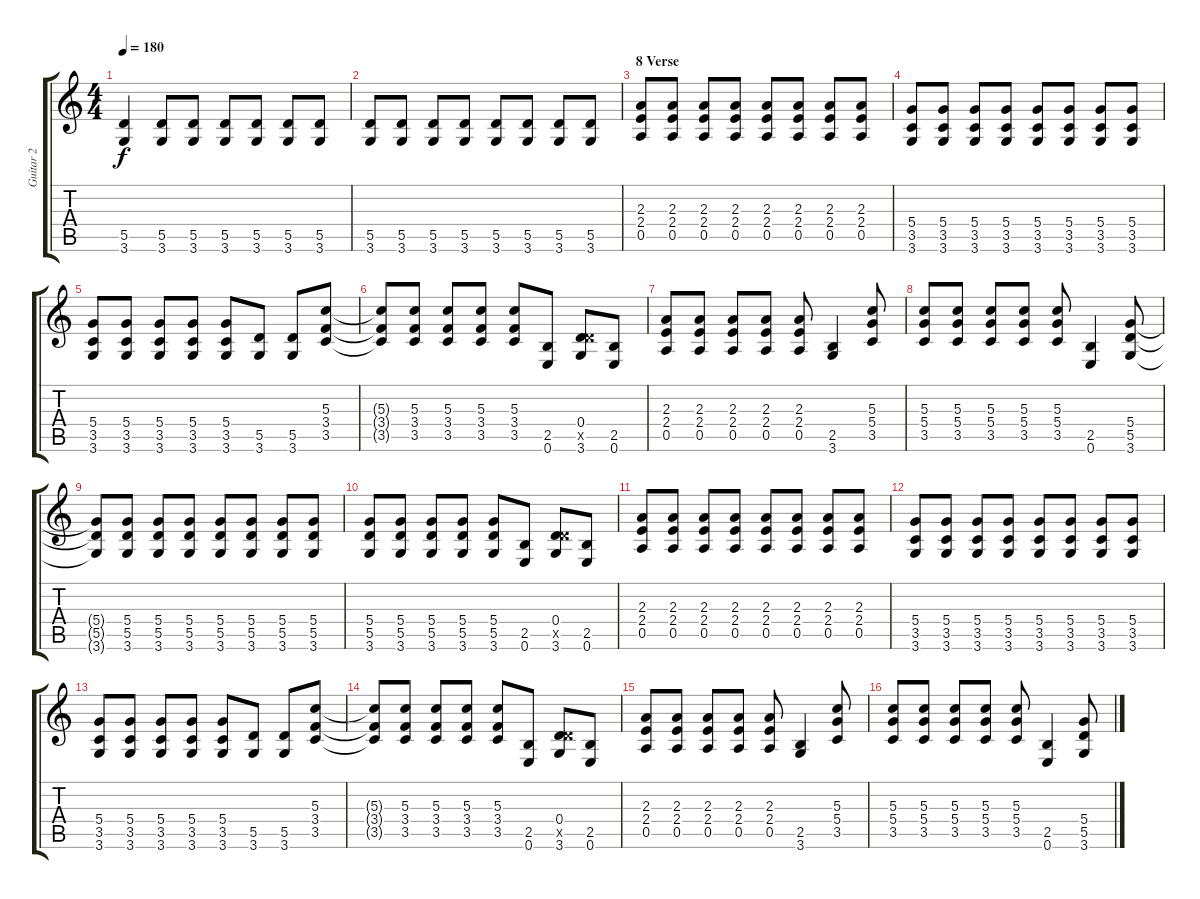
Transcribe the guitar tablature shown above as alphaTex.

\track ("Guitar 2" "Guitar 2") {instrument electricguitarclean}
\staff {score tabs}
\tuning (E4 B3 G3 D3 A2 E2) {hide}
\ts (4 4)
\tempo 180
\clef g2
\ks c
(5.5 3.6).4{dy f instrument distortionguitar} (5.5 3.6).8 (5.5 3.6).8 (5.5 3.6).8 (5.5 3.6).8 (5.5 3.6).8 (5.5 3.6).8 |
(5.5 3.6).8 (5.5 3.6).8 (5.5 3.6).8 (5.5 3.6).8 (5.5 3.6).8 (5.5 3.6).8 (5.5 3.6).8 (5.5 3.6).8 |
\section ("" "8 Verse")
(2.3 2.4 0.5).8 (2.3 2.4 0.5).8 (2.3 2.4 0.5).8 (2.3 2.4 0.5).8 (2.3 2.4 0.5).8 (2.3 2.4 0.5).8 (2.3 2.4 0.5).8 (2.3 2.4 0.5).8 |
(5.4 3.5 3.6).8 (5.4 3.5 3.6).8 (5.4 3.5 3.6).8 (5.4 3.5 3.6).8 (5.4 3.5 3.6).8 (5.4 3.5 3.6).8 (5.4 3.5 3.6).8 (5.4 3.5 3.6).8 |
(5.4 3.5 3.6).8 (5.4 3.5 3.6).8 (5.4 3.5 3.6).8 (5.4 3.5 3.6).8 (5.4 3.5 3.6).8 (5.5 3.6).8 (5.5 3.6).8 (5.3 3.4 3.5).8 |
(5.3{t} 3.4{t} 3.5{t}).8 (5.3 3.4 3.5).8 (5.3 3.4 3.5).8 (5.3 3.4 3.5).8 (5.3 3.4 3.5).8 (2.5 0.6).8 (0.4 5.5{x} 3.6).8 (2.5 0.6).8 |
(2.3 2.4 0.5).8 (2.3 2.4 0.5).8 (2.3 2.4 0.5).8 (2.3 2.4 0.5).8 (2.3 2.4 0.5).8 (2.5 3.6).4 (5.3 5.4 3.5).8 |
(5.3 5.4 3.5).8 (5.3 5.4 3.5).8 (5.3 5.4 3.5).8 (5.3 5.4 3.5).8 (5.3 5.4 3.5).8 (2.5 0.6).4 (5.4 5.5 3.6).8 |
(5.4{t} 5.5{t} 3.6{t}).8 (5.4 5.5 3.6).8 (5.4 5.5 3.6).8 (5.4 5.5 3.6).8 (5.4 5.5 3.6).8 (5.4 5.5 3.6).8 (5.4 5.5 3.6).8 (5.4 5.5 3.6).8 |
(5.4 5.5 3.6).8 (5.4 5.5 3.6).8 (5.4 5.5 3.6).8 (5.4 5.5 3.6).8 (5.4 5.5 3.6).8 (2.5 0.6).8 (0.4 5.5{x} 3.6).8 (2.5 0.6).8 |
(2.3 2.4 0.5).8 (2.3 2.4 0.5).8 (2.3 2.4 0.5).8 (2.3 2.4 0.5).8 (2.3 2.4 0.5).8 (2.3 2.4 0.5).8 (2.3 2.4 0.5).8 (2.3 2.4 0.5).8 |
(5.4 3.5 3.6).8 (5.4 3.5 3.6).8 (5.4 3.5 3.6).8 (5.4 3.5 3.6).8 (5.4 3.5 3.6).8 (5.4 3.5 3.6).8 (5.4 3.5 3.6).8 (5.4 3.5 3.6).8 |
(5.4 3.5 3.6).8 (5.4 3.5 3.6).8 (5.4 3.5 3.6).8 (5.4 3.5 3.6).8 (5.4 3.5 3.6).8 (5.5 3.6).8 (5.5 3.6).8 (5.3 3.4 3.5).8 |
(5.3{t} 3.4{t} 3.5{t}).8 (5.3 3.4 3.5).8 (5.3 3.4 3.5).8 (5.3 3.4 3.5).8 (5.3 3.4 3.5).8 (2.5 0.6).8 (0.4 5.5{x} 3.6).8 (2.5 0.6).8 |
(2.3 2.4 0.5).8 (2.3 2.4 0.5).8 (2.3 2.4 0.5).8 (2.3 2.4 0.5).8 (2.3 2.4 0.5).8 (2.5 3.6).4 (5.3 5.4 3.5).8 |
(5.3 5.4 3.5).8 (5.3 5.4 3.5).8 (5.3 5.4 3.5).8 (5.3 5.4 3.5).8 (5.3 5.4 3.5).8 (2.5 0.6).4 (5.4 5.5 3.6).8
